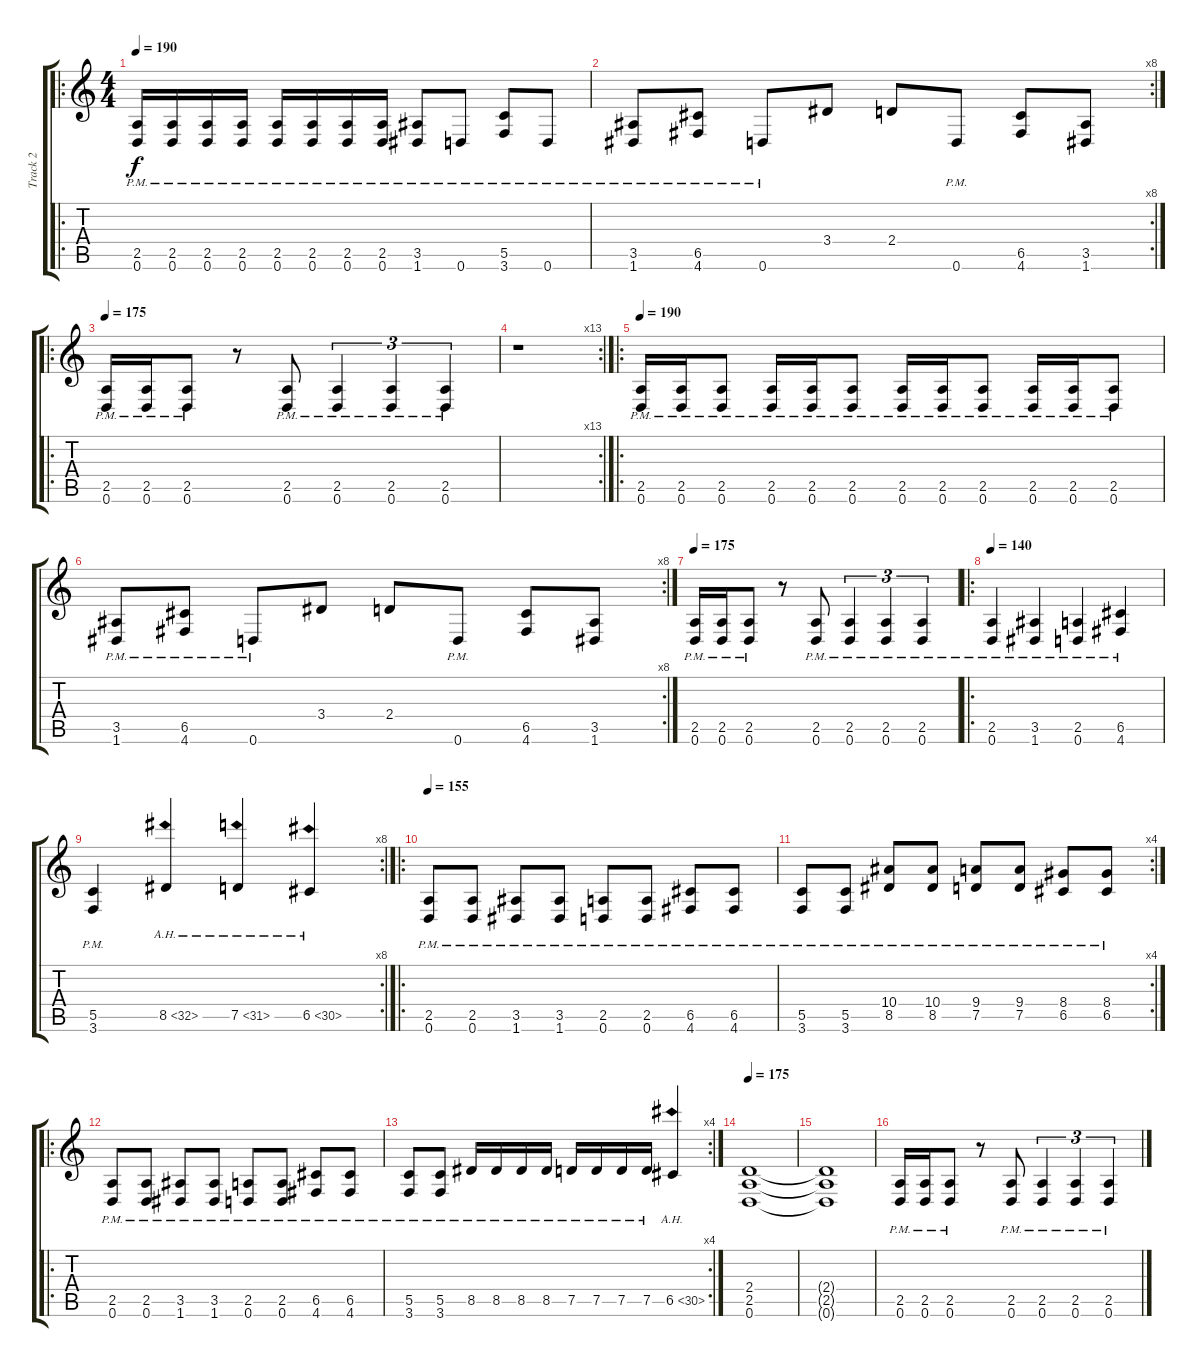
\track ("Track 2" "Track 2") {instrument distortionguitar}
\staff {score tabs}
\tuning (D4 A3 F3 C3 G2 D2) {hide}
\ro
\ts (4 4)
\tempo 190
\clef g2
\ks c
(2.5{pm} 0.6{pm}).16{dy f} (2.5{pm} 0.6{pm}).16 (2.5{pm} 0.6{pm}).16 (2.5{pm} 0.6{pm}).16 (2.5{pm} 0.6{pm}).16 (2.5{pm} 0.6{pm}).16 (2.5{pm} 0.6{pm}).16 (2.5{pm} 0.6{pm}).16 (3.5{pm} 1.6{pm}).8 0.6{pm}.8 (5.5{pm} 3.6{pm}).8 0.6{pm}.8 |
\rc 8
(3.5{pm} 1.6{pm}).8 (6.5{pm} 4.6{pm}).8 0.6{pm}.8 3.4.8 2.4.8 0.6{pm}.8 (6.5 4.6).8 (3.5 1.6).8 |
\ro
\tempo 175
(2.5{pm} 0.6{pm}).16 (2.5{pm} 0.6{pm}).16 (2.5{pm} 0.6{pm}).8 r.8 (2.5{pm} 0.6{pm}).8 (2.5{pm} 0.6{pm}).4{tu (3 2)} (2.5{pm} 0.6{pm}).4{tu (3 2)} (2.5{pm} 0.6{pm}).4{tu (3 2)} |
\rc 13
r.1 |
\ro
\tempo 190
(2.5{pm} 0.6{pm}).16 (2.5{pm} 0.6{pm}).16 (2.5{pm} 0.6{pm}).8 (2.5{pm} 0.6{pm}).16 (2.5{pm} 0.6{pm}).16 (2.5{pm} 0.6{pm}).8 (2.5{pm} 0.6{pm}).16 (2.5{pm} 0.6{pm}).16 (2.5{pm} 0.6{pm}).8 (2.5{pm} 0.6{pm}).16 (2.5{pm} 0.6{pm}).16 (2.5{pm} 0.6{pm}).8 |
\rc 8
(3.5{pm} 1.6{pm}).8 (6.5{pm} 4.6{pm}).8 0.6{pm}.8 3.4.8 2.4.8 0.6{pm}.8 (6.5 4.6).8 (3.5 1.6).8 |
\tempo 175
(2.5{pm} 0.6{pm}).16 (2.5{pm} 0.6{pm}).16 (2.5{pm} 0.6{pm}).8 r.8 (2.5{pm} 0.6{pm}).8 (2.5{pm} 0.6{pm}).4{tu (3 2)} (2.5{pm} 0.6{pm}).4{tu (3 2)} (2.5{pm} 0.6{pm}).4{tu (3 2)} |
\ro
\tempo 140
(2.5{pm} 0.6{pm}).4 (3.5{pm} 1.6{pm}).4 (2.5{pm} 0.6{pm}).4 (6.5{pm} 4.6{pm}).4 |
\rc 8
(5.5{pm} 3.6{pm}).4 8.5{ah 24}.4 7.5{ah 24}.4 6.5{ah 24}.4 |
\ro
\tempo 155
(2.5{pm} 0.6{pm}).8 (2.5{pm} 0.6{pm}).8 (3.5{pm} 1.6{pm}).8 (3.5{pm} 1.6{pm}).8 (2.5{pm} 0.6{pm}).8 (2.5{pm} 0.6{pm}).8 (6.5{pm} 4.6{pm}).8 (6.5{pm} 4.6{pm}).8 |
\rc 4
(5.5{pm} 3.6{pm}).8 (5.5{pm} 3.6{pm}).8 (10.4{pm} 8.5{pm}).8 (10.4{pm} 8.5{pm}).8 (9.4{pm} 7.5{pm}).8 (9.4{pm} 7.5{pm}).8 (8.4{pm} 6.5{pm}).8 (8.4{pm} 6.5{pm}).8 |
\ro
(2.5{pm} 0.6{pm}).8 (2.5{pm} 0.6{pm}).8 (3.5{pm} 1.6{pm}).8 (3.5{pm} 1.6{pm}).8 (2.5{pm} 0.6{pm}).8 (2.5{pm} 0.6{pm}).8 (6.5{pm} 4.6{pm}).8 (6.5{pm} 4.6{pm}).8 |
\rc 4
(5.5{pm} 3.6{pm}).8 (5.5{pm} 3.6{pm}).8 8.5{pm}.16 8.5{pm}.16 8.5{pm}.16 8.5{pm}.16 7.5{pm}.16 7.5{pm}.16 7.5{pm}.16 7.5{pm}.16 6.5{ah 24}.4 |
\tempo 175
(2.4 2.5 0.6).1 |
(2.4{t} 2.5{t} 0.6{t}).1 |
(2.5{pm} 0.6{pm}).16 (2.5{pm} 0.6{pm}).16 (2.5{pm} 0.6{pm}).8 r.8 (2.5{pm} 0.6{pm}).8 (2.5{pm} 0.6{pm}).4{tu (3 2)} (2.5{pm} 0.6{pm}).4{tu (3 2)} (2.5{pm} 0.6{pm}).4{tu (3 2)}
